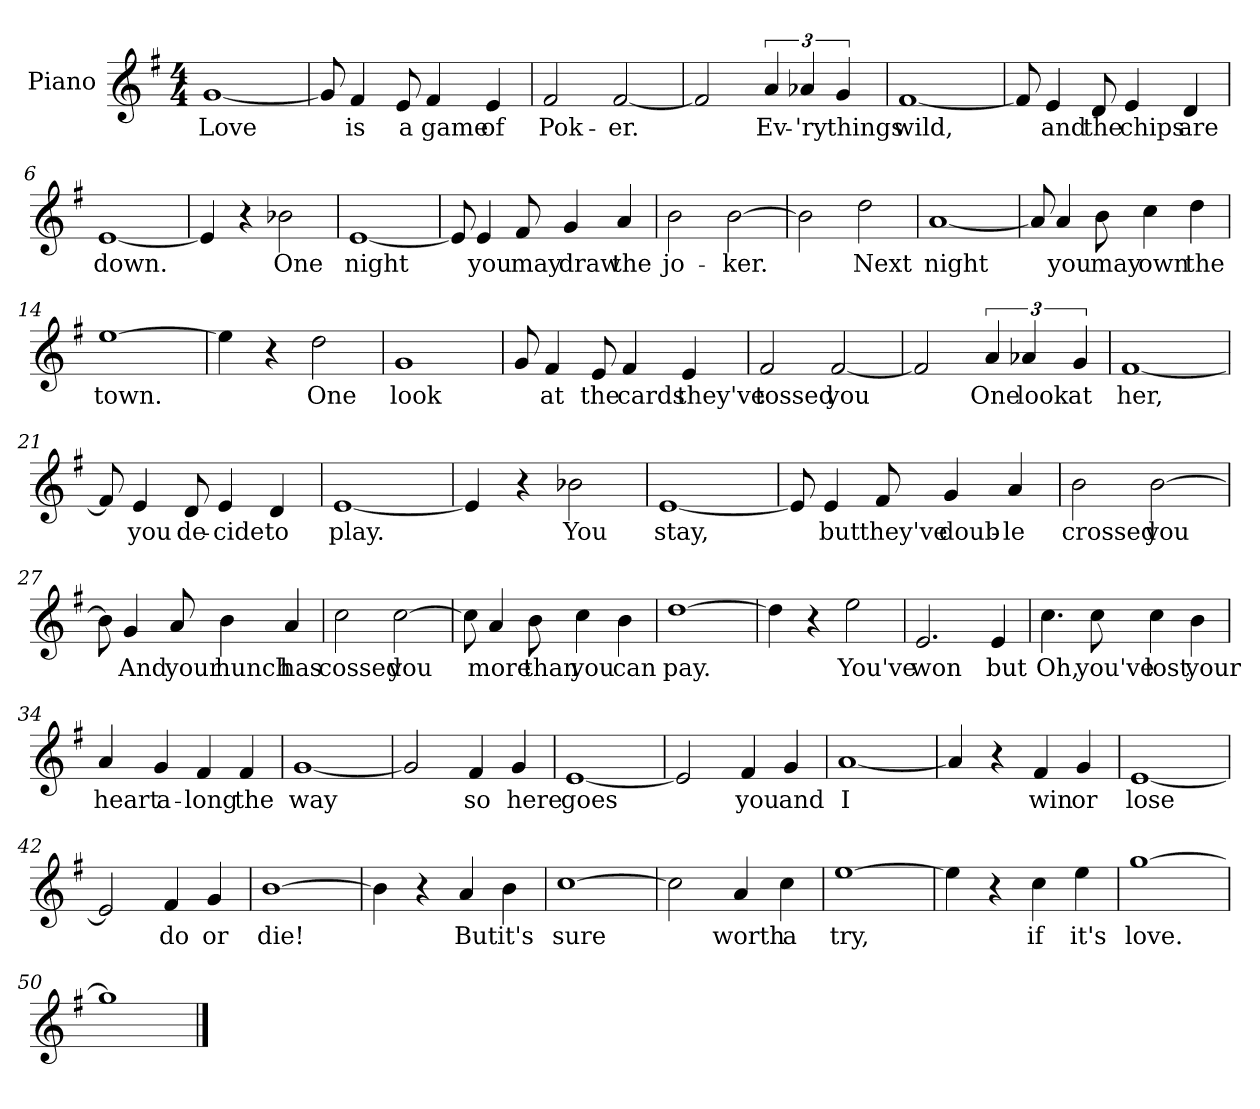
**kern	**text
*part1	*part1
*staff1	*staff1
*I"Piano	*
*I'Pno	*
*clefG2	*
*k[f#]	*
*G:	*
*M4/4	*
=	=
[1g	Love
=1	=1
8g/]	.
4f#/	is
8e/	a
4f#/	game
4e/	of
=2	=2
2f#/	Pok-
[2f#/	-er.
=3	=3
2f#/]	.
6a/	Ev-
6a-X/	-'ry
6g/	things
=4	=4
[1f#	wild,
=5	=5
8f#/]	.
4e/	and
8d/	the
4e/	chips
4d/	are
=6	=6
[1e	down.
!!LO:LB:g=z
=7	=7
4e/]	.
4r	.
2b-X\	One
=8	=8
[1e	night
=9	=9
8e/]	.
4e/	you
8f#/	may
4g/	draw
4a/	the
=10	=10
2b\	jo-
[2b\	-ker.
=11	=11
2b\]	.
2dd\	Next
=12	=12
[1a	night
=13	=13
8a/]	.
4a/	you
8b\	may
4cc\	own
4dd\	the
=14	=14
[1ee	town.
!!LO:LB:g=z
=15	=15
4ee\]	.
4r	.
2dd\	One
=16	=16
1g	look
=17	=17
8g/	.
4f#/	at
8e/	the
4f#/	cards
4e/	they've
=18	=18
2f#/	tossed
[2f#/	you
=19	=19
2f#/]	.
6a/	One
6a-X/	look
6g/	at
=20	=20
[1f#	her,
=21	=21
8f#/]	.
4e/	you
8d/	de-
4e/	-cide
4d/	to
=22	=22
[1e	play.
!!LO:LB:g=z
=23	=23
4e/]	.
4r	.
2b-X\	You
=24	=24
[1e	stay,
=25	=25
8e/]	.
4e/	but
8f#/	they've
4g/	doub-
4a/	-le
=26	=26
2b\	crossed
[2b\	you
=27	=27
8b\]	.
4g/	And
8a/	your
4b\	hunch
4a/	has
!!LO:LB:g=z
=28	=28
2cc\	cossed
[2cc\	you
=29	=29
8cc\]	.
4a/	more
8b\	than
4cc\	you
4b\	can
=30	=30
[1dd	pay.
=31	=31
4dd\]	.
4r	.
2ee\	You've
=32	=32
2.e/	won
4e/	but
=33	=33
4.cc\	Oh,
8cc\	you've
4cc\	lost
4b\	your
!!LO:LB:g=z
=34	=34
4a/	heart
4g/	a-
4f#/	-long
4f#/	the
=35	=35
[1g	way
=36	=36
2g/]	.
4f#/	so
4g/	here
=37	=37
[1e	goes
=38	=38
2e/]	.
4f#/	you
4g/	and
=39	=39
[1a	I
=40	=40
4a/]	.
4r	.
4f#/	win
4g/	or
=41	=41
[1e	lose
=42	=42
2e/]	.
4f#/	do
4g/	or
!!LO:LB:g=z
=43	=43
[1b	die!
=44	=44
4b\]	.
4r	.
4a/	But
4b\	it's
=45	=45
[1cc	sure
=46	=46
2cc\]	.
4a/	worth
4cc\	a
=47	=47
[1ee	try,
=48	=48
4ee\]	.
4r	.
4cc\	if
4ee\	it's
=49	=49
[1gg	love.
=50	=50
1gg]	.
==	==
*-	*-
